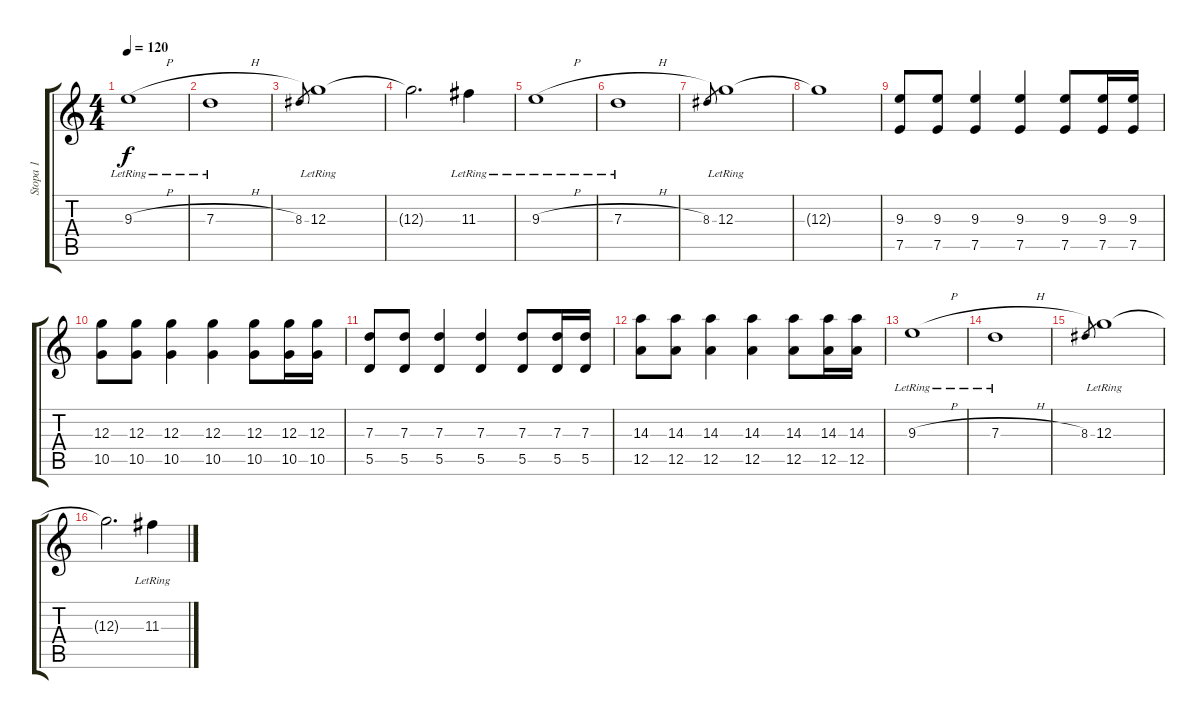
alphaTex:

\track ("Stopa 1" "Stopa 1") {instrument overdrivenguitar}
\staff {score tabs}
\tuning (E4 B3 G3 D3 A2 E2) {hide}
\ts (4 4)
\tempo 120
\clef g2
\ks c
9.3{h lr}.1{dy f} |
7.3{h lr}.1 |
8.3.8{gr} 12.3{lr}.1 |
12.3{t}.2{d} 11.3{lr}.4 |
9.3{h lr}.1 |
7.3{h lr}.1 |
8.3.8{gr} 12.3{lr}.1 |
12.3{t}.1 |
(9.3 7.5).8 (9.3 7.5).8 (9.3 7.5).4 (9.3 7.5).4 (9.3 7.5).8 (9.3 7.5).16 (9.3 7.5).16 |
(12.3 10.5).8 (12.3 10.5).8 (12.3 10.5).4 (12.3 10.5).4 (12.3 10.5).8 (12.3 10.5).16 (12.3 10.5).16 |
(7.3 5.5).8 (7.3 5.5).8 (7.3 5.5).4 (7.3 5.5).4 (7.3 5.5).8 (7.3 5.5).16 (7.3 5.5).16 |
(14.3 12.5).8 (14.3 12.5).8 (14.3 12.5).4 (14.3 12.5).4 (14.3 12.5).8 (14.3 12.5).16 (14.3 12.5).16 |
9.3{h lr}.1 |
7.3{h lr}.1 |
8.3.8{gr} 12.3{lr}.1 |
12.3{t}.2{d} 11.3{lr}.4
